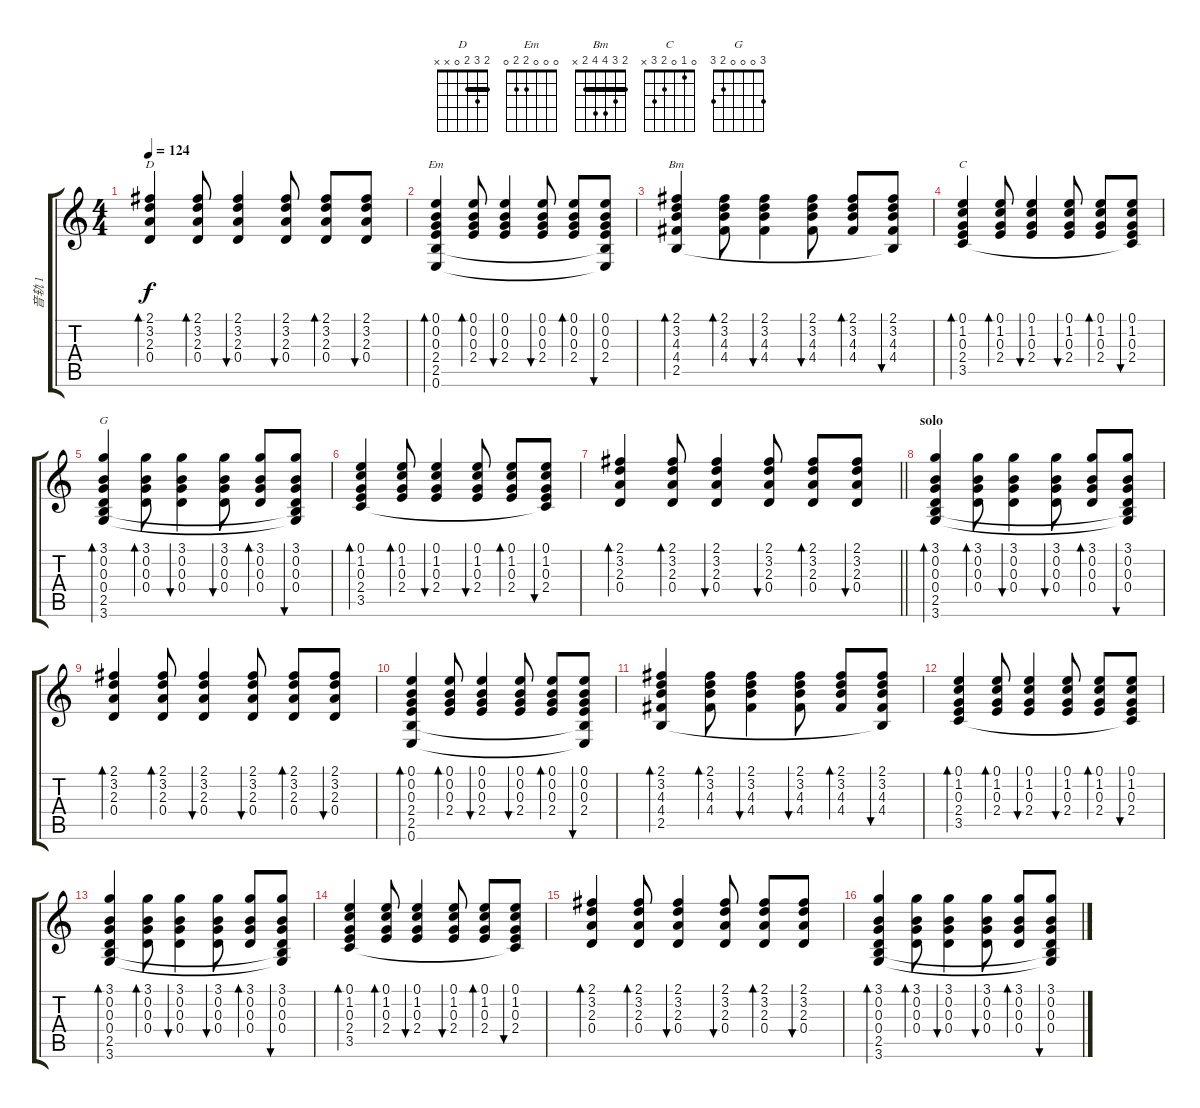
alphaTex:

\track ("音轨 1" "音轨 1") {instrument acousticguitarsteel}
\staff {score tabs}
\tuning (E4 B3 G3 D3 A2 E2) {hide}
\chord ("D" 2 3 2 0 x x) {barre 2}
\chord ("Em" 0 0 0 2 2 0)
\chord ("Bm" 2 3 4 4 2 x) {barre 2}
\chord ("C" 0 1 0 2 3 x)
\chord ("G" 3 0 0 0 2 3)
\ts (4 4)
\tempo 124
\clef g2
\ks c
(2.1 3.2 2.3 0.4).4{bd 30 ch "D" dy f} (2.1 3.2 2.3 0.4).8{bd 30} (2.1 3.2 2.3 0.4).4{bu 30} (2.1 3.2 2.3 0.4).8{bu 30} (2.1 3.2 2.3 0.4).8{bd 30} (2.1 3.2 2.3 0.4).8{bu 30} |
(0.1 0.2 0.3 2.4 2.5 0.6).4{bd 30 ch "Em"} (0.1 0.2 0.3 2.4).8{bd 30} (0.1 0.2 0.3 2.4).4{bu 30} (0.1 0.2 0.3 2.4).8{bu 30} (0.1 0.2 0.3 2.4).8{bd 30} (0.1 0.2 0.3 2.4 2.5{t} 0.6{t}).8{bu 30} |
(2.1 3.2 4.3 4.4 2.5).4{bd 30 ch "Bm"} (2.1 3.2 4.3 4.4).8{bd 30} (2.1 3.2 4.3 4.4).4{bu 30} (2.1 3.2 4.3 4.4).8{bu 30} (2.1 3.2 4.3 4.4).8{bd 30} (2.1 3.2 4.3 4.4 2.5{t}).8{bu 30} |
(0.1 1.2 0.3 2.4 3.5).4{bd 30 ch "C"} (0.1 1.2 0.3 2.4).8{bd 30} (0.1 1.2 0.3 2.4).4{bu 30} (0.1 1.2 0.3 2.4).8{bu 30} (0.1 1.2 0.3 2.4).8{bd 30} (0.1 1.2 0.3 2.4 3.5{t}).8{bu 30} |
(3.1 0.2 0.3 0.4 2.5 3.6).4{bd 30 ch "G"} (3.1 0.2 0.3 0.4).8{bd 30} (3.1 0.2 0.3 0.4).4{bu 30} (3.1 0.2 0.3 0.4).8{bu 30} (3.1 0.2 0.3 0.4).8{bd 30} (3.1 0.2 0.3 0.4 2.5{t} 3.6{t}).8{bu 30} |
(0.1 1.2 0.3 2.4 3.5).4{bd 30} (0.1 1.2 0.3 2.4).8{bd 30} (0.1 1.2 0.3 2.4).4{bu 30} (0.1 1.2 0.3 2.4).8{bu 30} (0.1 1.2 0.3 2.4).8{bd 30} (0.1 1.2 0.3 2.4 3.5{t}).8{bu 30} |
\barLineRight lightlight
(2.1 3.2 2.3 0.4).4{bd 30} (2.1 3.2 2.3 0.4).8{bd 30} (2.1 3.2 2.3 0.4).4{bu 30} (2.1 3.2 2.3 0.4).8{bu 30} (2.1 3.2 2.3 0.4).8{bd 30} (2.1 3.2 2.3 0.4).8{bu 30} |
\section ("" "solo")
(3.1 0.2 0.3 0.4 2.5 3.6).4{bd 30} (3.1 0.2 0.3 0.4).8{bd 30} (3.1 0.2 0.3 0.4).4{bu 30} (3.1 0.2 0.3 0.4).8{bu 30} (3.1 0.2 0.3 0.4).8{bd 30} (3.1 0.2 0.3 0.4 2.5{t} 3.6{t}).8{bu 30} |
(2.1 3.2 2.3 0.4).4{bd 30} (2.1 3.2 2.3 0.4).8{bd 30} (2.1 3.2 2.3 0.4).4{bu 30} (2.1 3.2 2.3 0.4).8{bu 30} (2.1 3.2 2.3 0.4).8{bd 30} (2.1 3.2 2.3 0.4).8{bu 30} |
(0.1 0.2 0.3 2.4 2.5 0.6).4{bd 30} (0.1 0.2 0.3 2.4).8{bd 30} (0.1 0.2 0.3 2.4).4{bu 30} (0.1 0.2 0.3 2.4).8{bu 30} (0.1 0.2 0.3 2.4).8{bd 30} (0.1 0.2 0.3 2.4 2.5{t} 0.6{t}).8{bu 30} |
(2.1 3.2 4.3 4.4 2.5).4{bd 30} (2.1 3.2 4.3 4.4).8{bd 30} (2.1 3.2 4.3 4.4).4{bu 30} (2.1 3.2 4.3 4.4).8{bu 30} (2.1 3.2 4.3 4.4).8{bd 30} (2.1 3.2 4.3 4.4 2.5{t}).8{bu 30} |
(0.1 1.2 0.3 2.4 3.5).4{bd 30} (0.1 1.2 0.3 2.4).8{bd 30} (0.1 1.2 0.3 2.4).4{bu 30} (0.1 1.2 0.3 2.4).8{bu 30} (0.1 1.2 0.3 2.4).8{bd 30} (0.1 1.2 0.3 2.4 3.5{t}).8{bu 30} |
(3.1 0.2 0.3 0.4 2.5 3.6).4{bd 30} (3.1 0.2 0.3 0.4).8{bd 30} (3.1 0.2 0.3 0.4).4{bu 30} (3.1 0.2 0.3 0.4).8{bu 30} (3.1 0.2 0.3 0.4).8{bd 30} (3.1 0.2 0.3 0.4 2.5{t} 3.6{t}).8{bu 30} |
(0.1 1.2 0.3 2.4 3.5).4{bd 30} (0.1 1.2 0.3 2.4).8{bd 30} (0.1 1.2 0.3 2.4).4{bu 30} (0.1 1.2 0.3 2.4).8{bu 30} (0.1 1.2 0.3 2.4).8{bd 30} (0.1 1.2 0.3 2.4 3.5{t}).8{bu 30} |
(2.1 3.2 2.3 0.4).4{bd 30} (2.1 3.2 2.3 0.4).8{bd 30} (2.1 3.2 2.3 0.4).4{bu 30} (2.1 3.2 2.3 0.4).8{bu 30} (2.1 3.2 2.3 0.4).8{bd 30} (2.1 3.2 2.3 0.4).8{bu 30} |
(3.1 0.2 0.3 0.4 2.5 3.6).4{bd 30} (3.1 0.2 0.3 0.4).8{bd 30} (3.1 0.2 0.3 0.4).4{bu 30} (3.1 0.2 0.3 0.4).8{bu 30} (3.1 0.2 0.3 0.4).8{bd 30} (3.1 0.2 0.3 0.4 2.5{t} 3.6{t}).8{bu 30}
